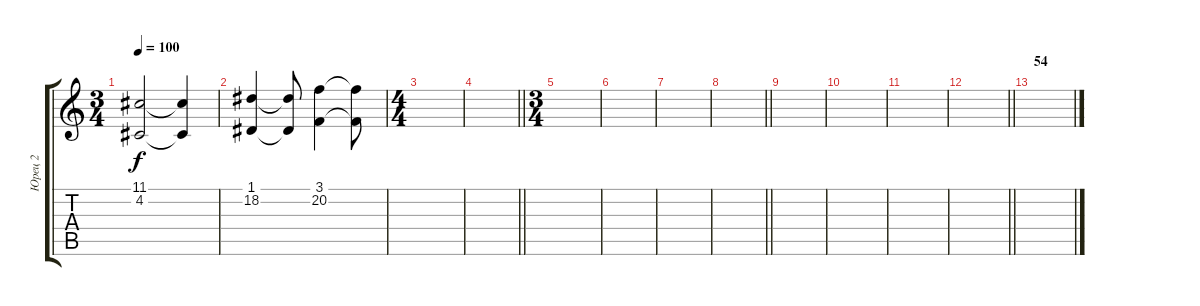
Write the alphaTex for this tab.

\track ("Юрец 2" "Юрец 2") {instrument pad8sweep}
\staff {score tabs}
\tuning (D4 A3 F3 C3 G2 C2) {hide}
\ts (3 4)
\tempo 100
\clef g2
\ks c
(11.1 4.2).2{dy f} (11.1{t} 4.2{t}).4 |
(1.1 18.2).4 (1.1{t} 18.2{t}).8 (3.1 20.2).4 (3.1{t} 20.2{t}).8 |
\ts (4 4)
|
\barLineRight lightlight
|
\ts (3 4)
\section ("" "")
|
|
|
\barLineRight lightlight
|
|
|
|
\barLineRight lightlight
|
\section ("" "54")
